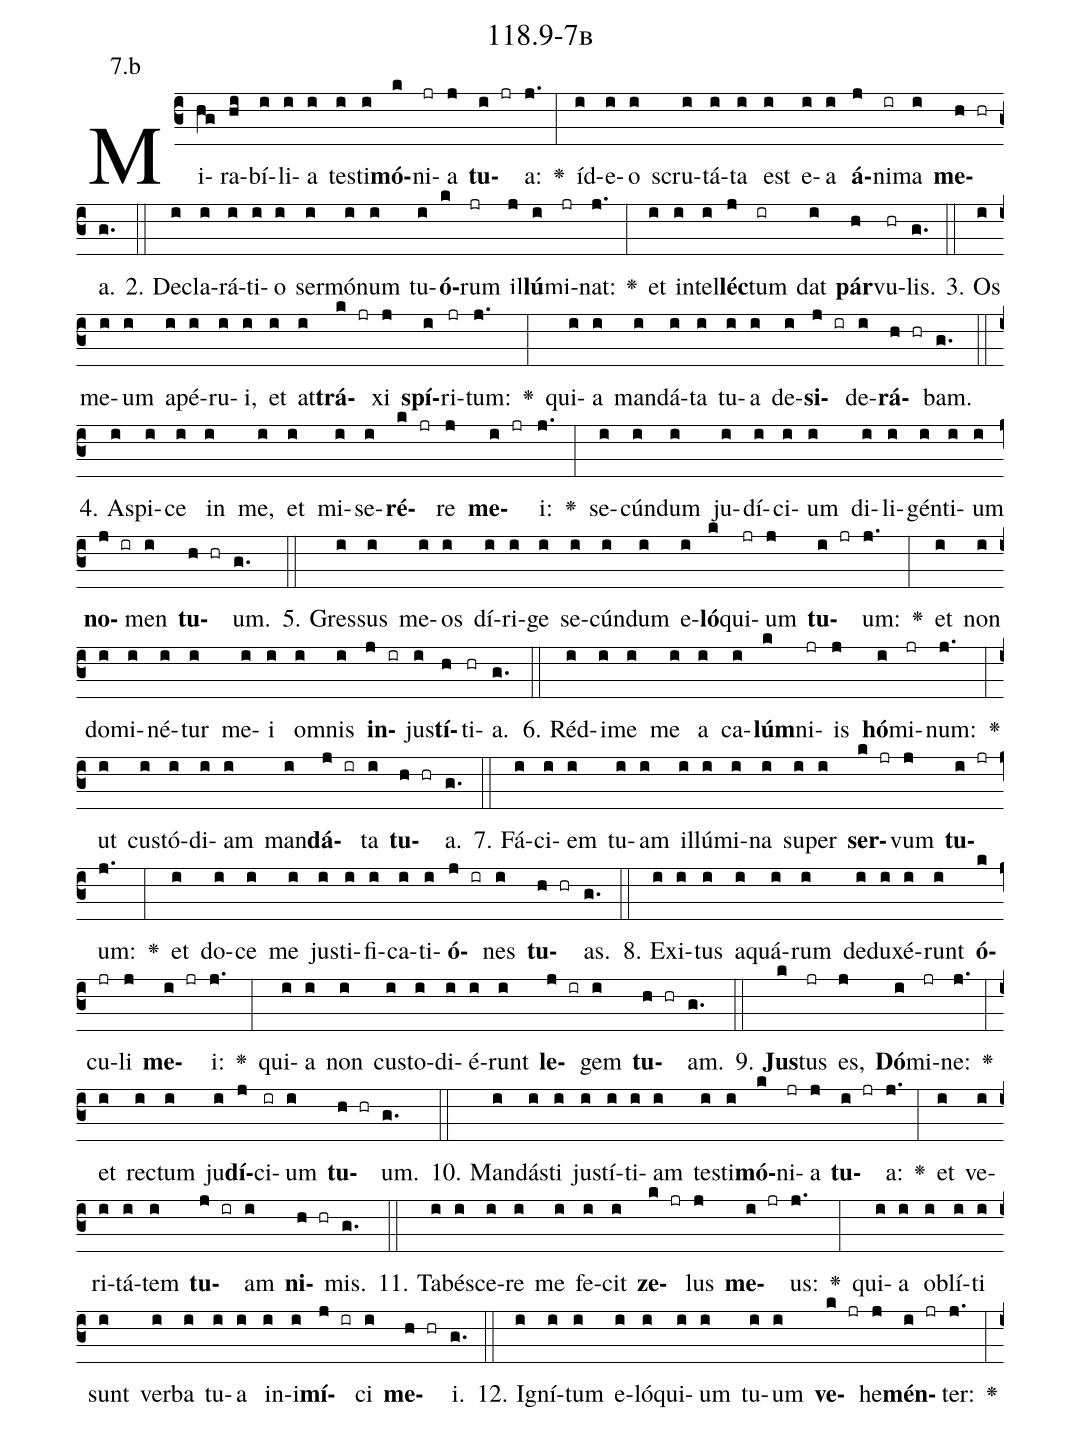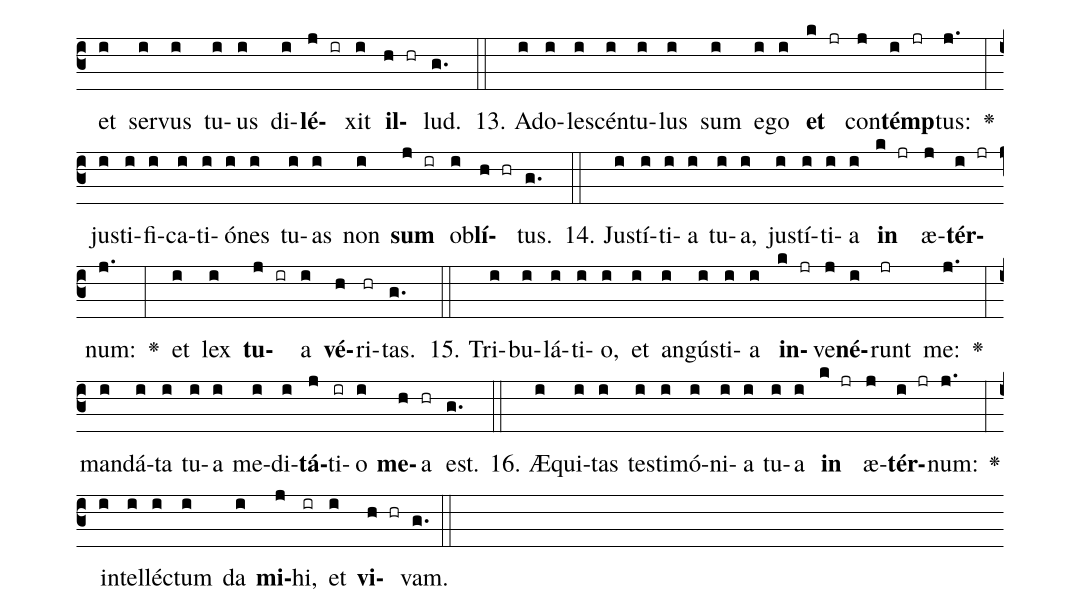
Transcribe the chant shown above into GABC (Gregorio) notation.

name: 118.9-7b;
annotation: 7.b;
%%
(c3)Mi(hg)ra(hi)bí(i)li(i)a(i) tes(i)ti(i)<b>mó</b>(k)ni(jr)a(j) <b>tu</b>(i jr)a:(j.) <v>\greheightstar</v>(:) íd(i)e(i)o(i) scru(i)tá(i)ta(i) est(i) e(i)a(i) <b>á</b>(j)ni(ir)ma(i) <b>me</b>(h hr)a.(g.) (::)
2. De(i)cla(i)rá(i)ti(i)o(i) ser(i)mó(i)num(i) tu(i)<b>ó</b>(k)rum(jr) il(j)<b>lú</b>(i)mi(jr)nat:(j.) <v>\greheightstar</v>(:) et(i) in(i)tel(i)<b>léc</b>(j)tum(ir) dat(i) <b>pár</b>(h)vu(hr)lis.(g.) (::)
3. Os(i) me(i)um(i) a(i)pé(i)ru(i)i,(i) et(i) at(i)<b>trá</b>(k jr)xi(j) <b>spí</b>(i)ri(jr)tum:(j.) <v>\greheightstar</v>(:) qui(i)a(i) man(i)dá(i)ta(i) tu(i)a(i) de(i)<b>si</b>(j ir)de(i)<b>rá</b>(h hr)bam.(g.) (::)
4. A(i)spi(i)ce(i) in(i) me,(i) et(i) mi(i)se(i)<b>ré</b>(k jr)re(j) <b>me</b>(i jr)i:(j.) <v>\greheightstar</v>(:) se(i)cún(i)dum(i) ju(i)dí(i)ci(i)um(i) di(i)li(i)gén(i)ti(i)um(i) <b>no</b>(j ir)men(i) <b>tu</b>(h hr)um.(g.) (::)
5. Gres(i)sus(i) me(i)os(i) dí(i)ri(i)ge(i) se(i)cún(i)dum(i) e(i)<b>ló</b>(k)qui(jr)um(j) <b>tu</b>(i jr)um:(j.) <v>\greheightstar</v>(:) et(i) non(i) do(i)mi(i)né(i)tur(i) me(i)i(i) om(i)nis(i) <b>in</b>(j ir)jus(i)<b>tí</b>(h)ti(hr)a.(g.) (::)
6. Réd(i)i(i)me(i) me(i) a(i) ca(i)<b>lúm</b>(k)ni(jr)is(j) <b>hó</b>(i)mi(jr)num:(j.) <v>\greheightstar</v>(:) ut(i) cus(i)tó(i)di(i)am(i) man(i)<b>dá</b>(j ir)ta(i) <b>tu</b>(h hr)a.(g.) (::)
7. Fá(i)ci(i)em(i) tu(i)am(i) il(i)lú(i)mi(i)na(i) su(i)per(i) <b>ser</b>(k jr)vum(j) <b>tu</b>(i jr)um:(j.) <v>\greheightstar</v>(:) et(i) do(i)ce(i) me(i) jus(i)ti(i)fi(i)ca(i)ti(i)<b>ó</b>(j ir)nes(i) <b>tu</b>(h hr)as.(g.) (::)
8. Ex(i)i(i)tus(i) a(i)quá(i)rum(i) de(i)du(i)xé(i)runt(i) <b>ó</b>(k)cu(jr)li(j) <b>me</b>(i jr)i:(j.) <v>\greheightstar</v>(:) qui(i)a(i) non(i) cus(i)to(i)di(i)é(i)runt(i) <b>le</b>(j ir)gem(i) <b>tu</b>(h hr)am.(g.) (::)
9. <b>Jus</b>(k)tus(jr) es,(j) <b>Dó</b>(i)mi(jr)ne:(j.) <v>\greheightstar</v>(:) et(i) rec(i)tum(i) ju(i)<b>dí</b>(j)ci(ir)um(i) <b>tu</b>(h hr)um.(g.) (::)
10. Man(i)dás(i)ti(i) jus(i)tí(i)ti(i)am(i) tes(i)ti(i)<b>mó</b>(k)ni(jr)a(j) <b>tu</b>(i jr)a:(j.) <v>\greheightstar</v>(:) et(i) ve(i)ri(i)tá(i)tem(i) <b>tu</b>(j ir)am(i) <b>ni</b>(h hr)mis.(g.) (::)
11. Ta(i)bé(i)sce(i)re(i) me(i) fe(i)cit(i) <b>ze</b>(k jr)lus(j) <b>me</b>(i jr)us:(j.) <v>\greheightstar</v>(:) qui(i)a(i) ob(i)lí(i)ti(i) sunt(i) ver(i)ba(i) tu(i)a(i) in(i)i(i)<b>mí</b>(j ir)ci(i) <b>me</b>(h hr)i.(g.) (::)
12. I(i)gní(i)tum(i) e(i)ló(i)qui(i)um(i) tu(i)um(i) <b>ve</b>(k jr)he(j)<b>mén</b>(i jr)ter:(j.) <v>\greheightstar</v>(:) et(i) ser(i)vus(i) tu(i)us(i) di(i)<b>lé</b>(j ir)xit(i) <b>il</b>(h hr)lud.(g.) (::)
13. Ad(i)o(i)le(i)scén(i)tu(i)lus(i) sum(i) e(i)go(i) <b>et</b>(k jr) con(j)<b>témp</b>(i jr)tus:(j.) <v>\greheightstar</v>(:) jus(i)ti(i)fi(i)ca(i)ti(i)ó(i)nes(i) tu(i)as(i) non(i) <b>sum</b>(j ir) ob(i)<b>lí</b>(h hr)tus.(g.) (::)
14. Jus(i)tí(i)ti(i)a(i) tu(i)a,(i) jus(i)tí(i)ti(i)a(i) <b>in</b>(k jr) æ(j)<b>tér</b>(i jr)num:(j.) <v>\greheightstar</v>(:) et(i) lex(i) <b>tu</b>(j ir)a(i) <b>vé</b>(h)ri(hr)tas.(g.) (::)
15. Tri(i)bu(i)lá(i)ti(i)o,(i) et(i) an(i)gús(i)ti(i)a(i) <b>in</b>(k jr)ve(j)<b>né</b>(i)runt(jr) me:(j.) <v>\greheightstar</v>(:) man(i)dá(i)ta(i) tu(i)a(i) me(i)di(i)<b>tá</b>(j)ti(ir)o(i) <b>me</b>(h)a(hr) est.(g.) (::)
16. Æ(i)qui(i)tas(i) tes(i)ti(i)mó(i)ni(i)a(i) tu(i)a(i) <b>in</b>(k jr) æ(j)<b>tér</b>(i jr)num:(j.) <v>\greheightstar</v>(:) in(i)tel(i)léc(i)tum(i) da(i) <b>mi</b>(j)hi,(ir) et(i) <b>vi</b>(h hr)vam.(g.) (::)
